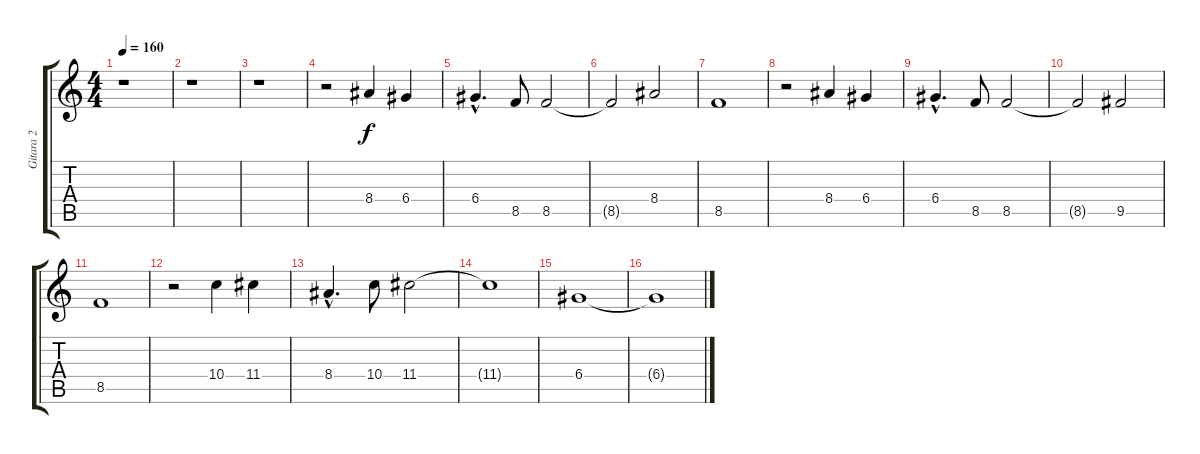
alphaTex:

\track ("Gitara 2" "Gitara 2") {instrument distortionguitar}
\staff {score tabs}
\tuning (E4 B3 G3 D3 A2 E2) {hide}
\ts (4 4)
\tempo 160
\clef g2
\ks c
r.1{dy f} |
r.1 |
r.1 |
r.2 8.4.4 6.4.4 |
6.4{hac}.4{d} 8.5.8 8.5.2 |
8.5{t}.2 8.4.2 |
8.5.1 |
r.2 8.4.4 6.4.4 |
6.4{hac}.4{d} 8.5.8 8.5.2 |
8.5{t}.2 9.5.2 |
8.5.1 |
r.2 10.4.4 11.4.4 |
8.4{hac}.4{d} 10.4.8 11.4.2 |
11.4{t}.1 |
6.4.1 |
6.4{t}.1
